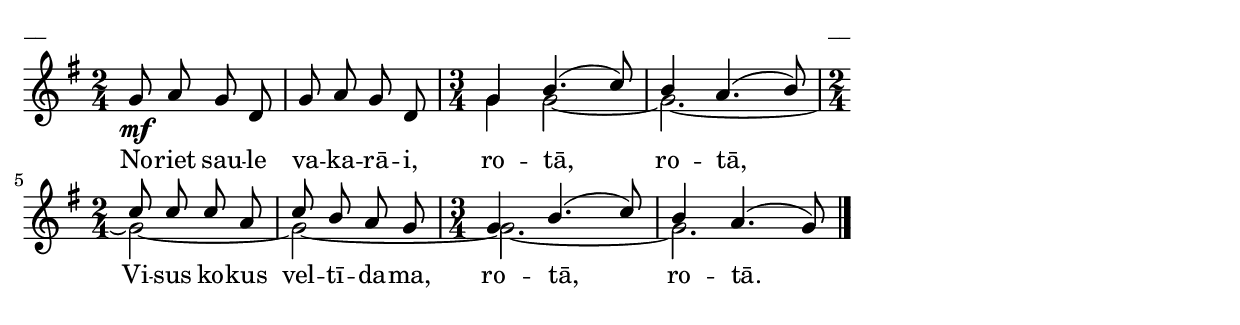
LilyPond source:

\version "2.13.16"
%\header {
%    title = "Noriet saule vakarā"
%}
\paper {
line-width = 14\cm
left-margin = 0.4\cm
between-system-padding = 0.1\cm
between-system-space = 0.1\cm
}
\layout {
indent = #0
ragged-last = ##f
}


voiceA = \relative c' {
\clef "treble"
\key g \major
\time 2/4
g'8\mf a g d | g a g d \time 3/4
g4 b4.( c8) | b4  a4.( b8) 
\time 2/4
c8 c c a | c b a g \time 3/4
g4 b4.( c8) | b4 a4.( g8) 
\bar "|."
}

lyricA = \lyricmode {
No -- riet sau -- le va -- ka -- rā -- i, ro -- tā, ro -- tā,
Vi -- sus  ko -- kus vel -- tī -- da -- ma, ro -- tā, ro -- tā.
} 

voiceB = \relative c' {
\clef "treble"
\key g \major
\time 2/4
s2 | s2 
\time 3/4 
g'4 g2~ | g2.~ 
\time 2/4
g2~ | g2~ 
\time 3/4
g2.~ | g2.
} 

fullScore = <<
\new Staff {
<<
\new Voice = "voiceA" { \voiceOne \autoBeamOff \voiceA }
\lyricsto "voiceA" \new Lyrics \lyricA
\new Voice = "voiceB" { \voiceTwo \autoBeamOff \voiceB }
>>
}
>>

\score {
\fullScore
\header { piece = "__" opus = "__" }
}
\markup { \with-color #(x11-color 'white) \sans \smaller "__" }
\score {
\unfoldRepeats
\fullScore
\midi {
\context { \Staff \remove "Staff_performer" }
\context { \Voice \consists "Staff_performer" }
}
}


